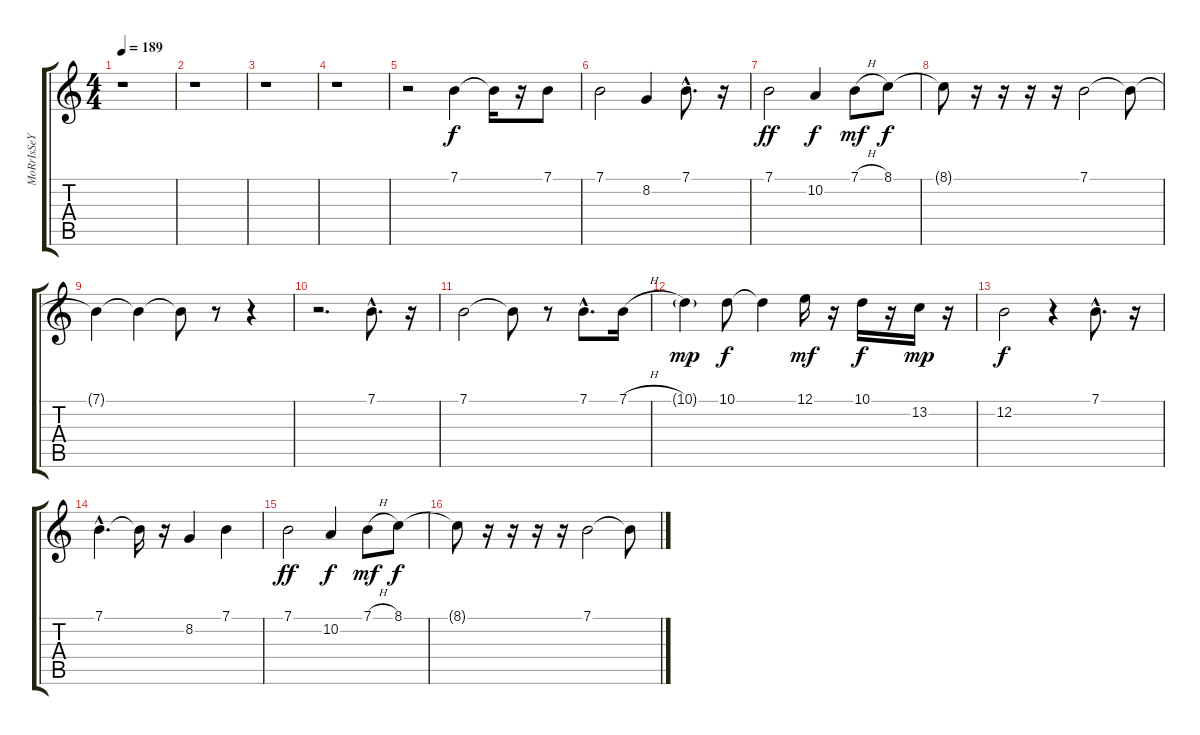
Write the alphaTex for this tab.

\track ("MoRrIsSeY" "MoRrIsSeY") {instrument flute}
\staff {score tabs}
\tuning (E4 B3 G3 D3 A2 E2) {hide}
\ts (4 4)
\tempo 189
\clef g2
\ks c
r.1{dy f instrument flute} |
r.1 |
r.1 |
r.1 |
r.2 7.1.4{volume 15} 7.1{t}.16 r.16 7.1.8 |
7.1.2 8.2.4 7.1{hac}.8{d} r.16 |
7.1.2{dy ff volume 13} 10.2.4{dy f volume 15} 7.1{h}.8{dy mf volume 14} 8.1.8{dy f volume 15} |
8.1{t}.8 r.16 r.16 r.16 r.16 7.1.2{volume 15} 7.1{t}.8 |
7.1{t}.4 7.1{t}.4 7.1{t}.8 r.8 r.4 |
r.2{d} 7.1{hac}.8{d} r.16 |
7.1.2 7.1{t}.8 r.8 7.1{hac}.8{d} 7.1{h}.16 |
10.1{g}.4{dy mp} 10.1.8{dy f} 10.1{t}.4 12.1.16{dy mf} r.16 10.1.16{dy f} r.16 13.2.16{dy mp} r.16 |
12.2.2{dy f} r.4 7.1{hac}.8{d} r.16 |
7.1{hac}.4{d} 7.1{t}.16 r.16 8.2.4 7.1.4 |
7.1.2{dy ff volume 13} 10.2.4{dy f volume 15} 7.1{h}.8{dy mf volume 14} 8.1.8{dy f volume 15} |
8.1{t}.8 r.16 r.16 r.16 r.16 7.1.2{volume 15} 7.1{t}.8
